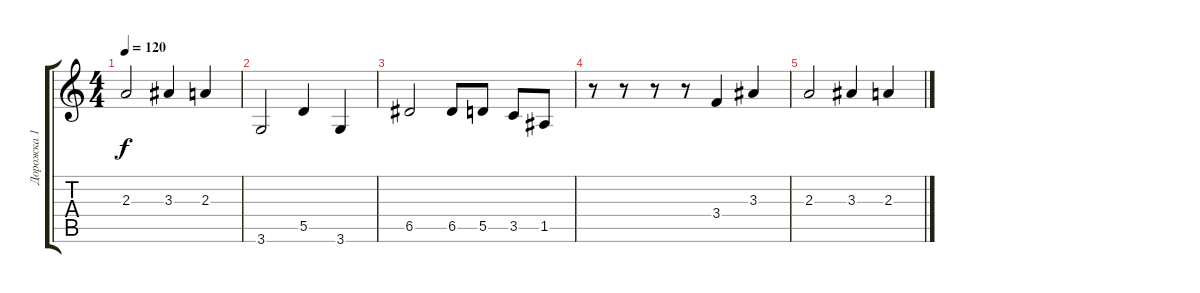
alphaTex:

\track ("Дорожка 1" "Дорожка 1") {instrument electricguitarclean}
\staff {score tabs}
\tuning (E4 B3 G3 D3 A2 E2) {hide}
\ts (4 4)
\tempo 120
\clef g2
\ks c
2.3.2{dy f} 3.3.4 2.3.4 |
3.6.2 5.5.4 3.6.4 |
6.5.2 6.5.8 5.5.8 3.5.8 1.5.8 |
r.8 r.8 r.8 r.8 3.4.4 3.3.4 |
2.3.2 3.3.4 2.3.4
